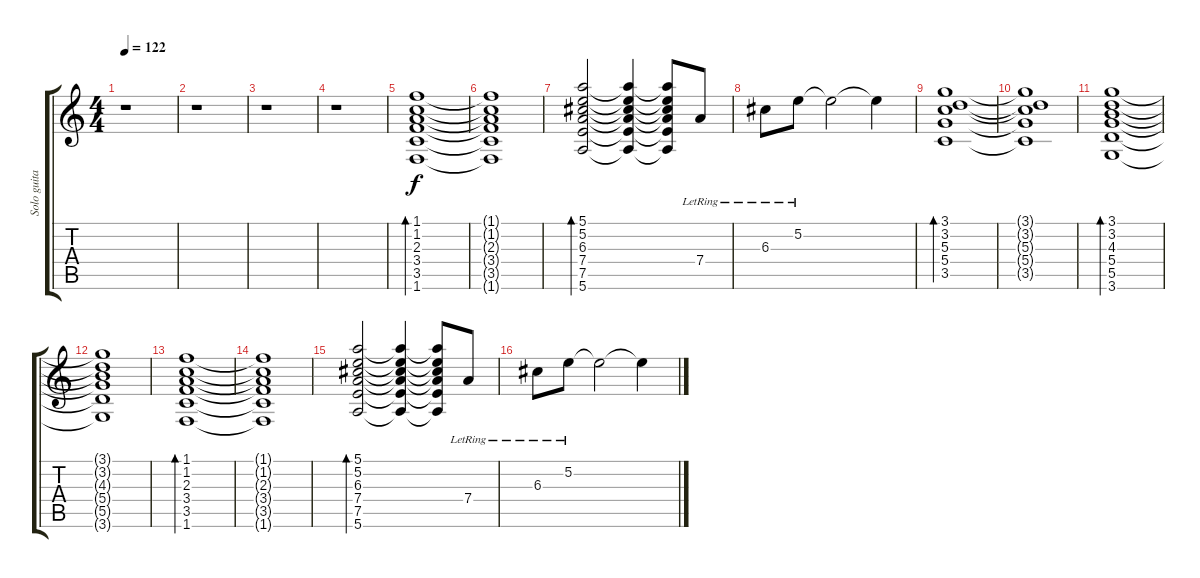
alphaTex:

\track ("Solo guitar 2" "Solo guita") {instrument overdrivenguitar}
\staff {score tabs}
\tuning (E4 B3 G3 D3 A2 E2) {hide}
\ts (4 4)
\tempo 122
\clef g2
\ks c
r.1{dy f} |
r.1 |
r.1 |
r.1 |
(1.1 1.2 2.3 3.4 3.5 1.6).1{bd 60 volume 9 balance 16 instrument pad3polysynth} |
(1.1{t} 1.2{t} 2.3{t} 3.4{t} 3.5{t} 1.6{t}).1 |
(5.1 5.2 6.3 7.4 7.5 5.6).2{bd 60 volume 9 balance 16 instrument pad3polysynth} (5.1{t} 5.2{t} 6.3{t} 7.4{t} 7.5{t} 5.6{t}).4 (5.1{t} 5.2{t} 6.3{t} 7.4{t} 7.5{t} 5.6{t}).8 7.4{lr}.8 |
6.3{lr}.8 5.2{lr}.8 5.2{t}.2 5.2{t}.4 |
(3.1 3.2 5.3 5.4 3.5).1{bd 60 volume 9 balance 16 instrument pad3polysynth} |
(3.1{t} 3.2{t} 5.3{t} 5.4{t} 3.5{t}).1 |
(3.1 3.2 4.3 5.4 5.5 3.6).1{bd 60 volume 9 balance 16 instrument pad3polysynth} |
(3.1{t} 3.2{t} 4.3{t} 5.4{t} 5.5{t} 3.6{t}).1 |
(1.1 1.2 2.3 3.4 3.5 1.6).1{bd 60 volume 9 balance 16 instrument pad3polysynth} |
(1.1{t} 1.2{t} 2.3{t} 3.4{t} 3.5{t} 1.6{t}).1 |
(5.1 5.2 6.3 7.4 7.5 5.6).2{bd 60 volume 9 balance 16 instrument pad3polysynth} (5.1{t} 5.2{t} 6.3{t} 7.4{t} 7.5{t} 5.6{t}).4 (5.1{t} 5.2{t} 6.3{t} 7.4{t} 7.5{t} 5.6{t}).8 7.4{lr}.8 |
6.3{lr}.8 5.2{lr}.8 5.2{t}.2 5.2{t}.4
